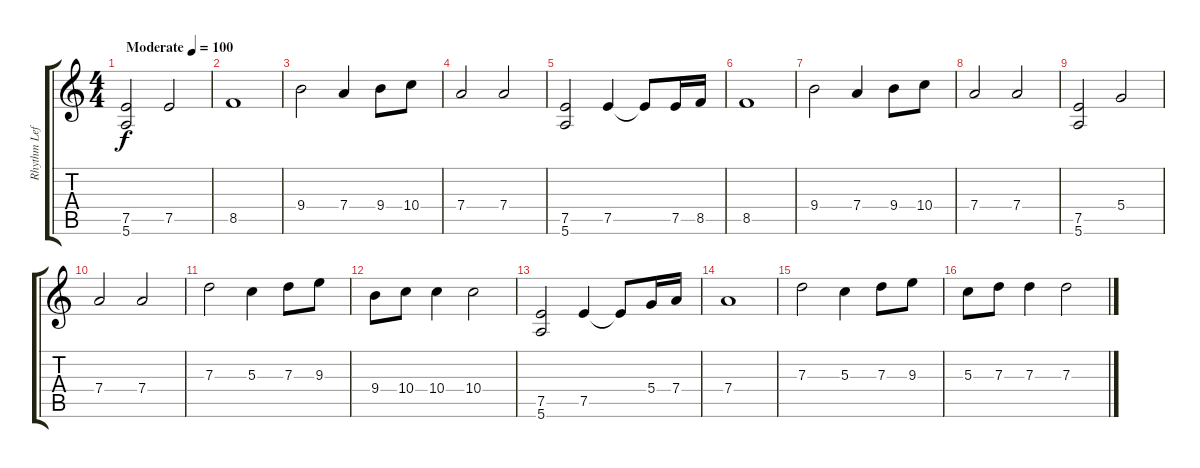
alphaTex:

\track ("Rhythm Left" "Rhythm Lef") {instrument distortionguitar}
\staff {score tabs}
\tuning (E4 B3 G3 D3 A2 E2) {hide}
\ts (4 4)
\tempo (100 "Moderate")
\clef g2
\ks c
(7.5 5.6).2{dy f instrument distortionguitar} 7.5.2 |
8.5.1 |
9.4.2 7.4.4 9.4.8 10.4.8 |
7.4.2 7.4.2 |
(7.5 5.6).2 7.5.4 7.5{t}.8 7.5.16 8.5.16 |
8.5.1 |
9.4.2 7.4.4 9.4.8 10.4.8 |
7.4.2 7.4.2 |
(7.5 5.6).2 5.4.2 |
7.4.2 7.4.2 |
7.3.2 5.3.4 7.3.8 9.3.8 |
9.4.8 10.4.8 10.4.4 10.4.2 |
(7.5 5.6).2 7.5.4 7.5{t}.8 5.4.16 7.4.16 |
7.4.1 |
7.3.2 5.3.4 7.3.8 9.3.8 |
5.3.8 7.3.8 7.3.4 7.3.2
